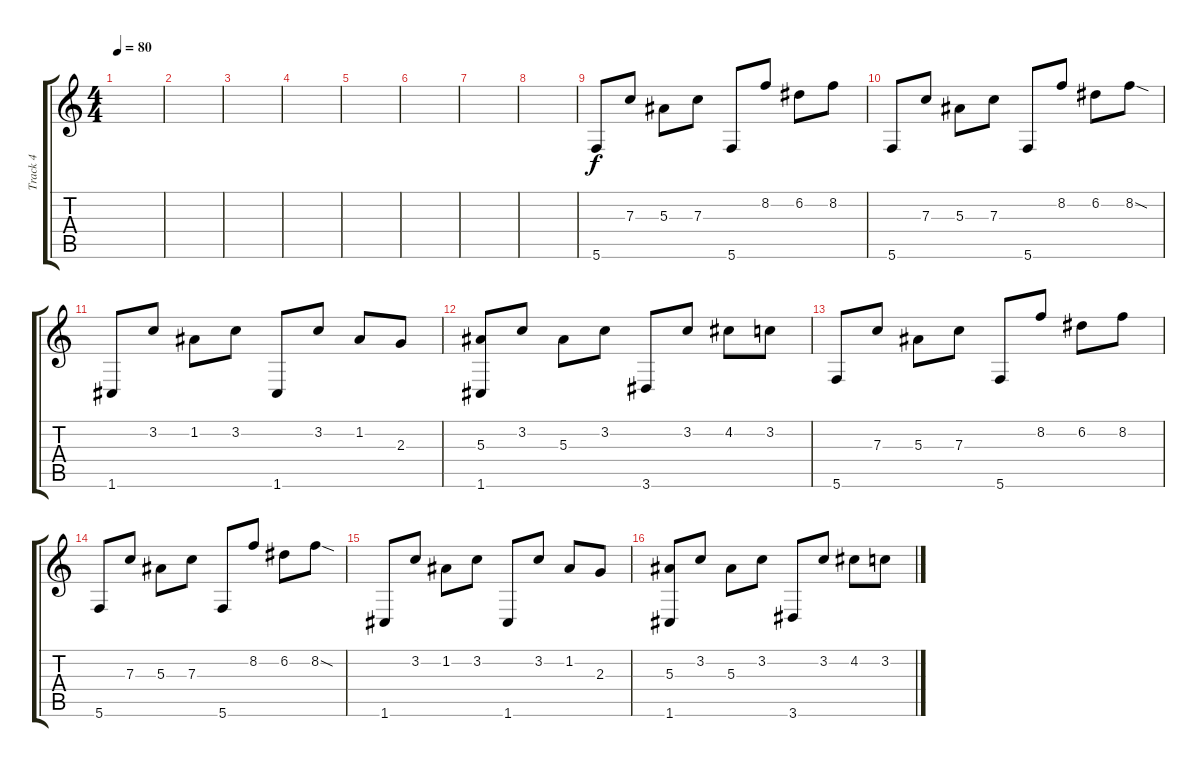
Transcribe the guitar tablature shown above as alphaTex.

\track ("Track 4" "Track 4") {instrument electricguitarclean}
\staff {score tabs}
\tuning (D4 A3 F3 C3 G2 C2) {hide}
\ts (4 4)
\tempo 80
\clef g2
\ks c
|
|
|
|
|
|
|
|
5.6.8 7.3.8 5.3.8 7.3.8 5.6.8 8.2.8 6.2.8 8.2.8 |
5.6.8 7.3.8 5.3.8 7.3.8 5.6.8 8.2.8 6.2.8 8.2{sod}.8 |
1.6.8 3.2.8 1.2.8 3.2.8 1.6.8 3.2.8 1.2.8 2.3.8 |
(5.3 1.6).8 3.2.8 5.3.8 3.2.8 3.6.8 3.2.8 4.2.8 3.2.8 |
5.6.8 7.3.8 5.3.8 7.3.8 5.6.8 8.2.8 6.2.8 8.2.8 |
5.6.8 7.3.8 5.3.8 7.3.8 5.6.8 8.2.8 6.2.8 8.2{sod}.8 |
1.6.8 3.2.8 1.2.8 3.2.8 1.6.8 3.2.8 1.2.8 2.3.8 |
(5.3 1.6).8 3.2.8 5.3.8 3.2.8 3.6.8 3.2.8 4.2.8 3.2.8
